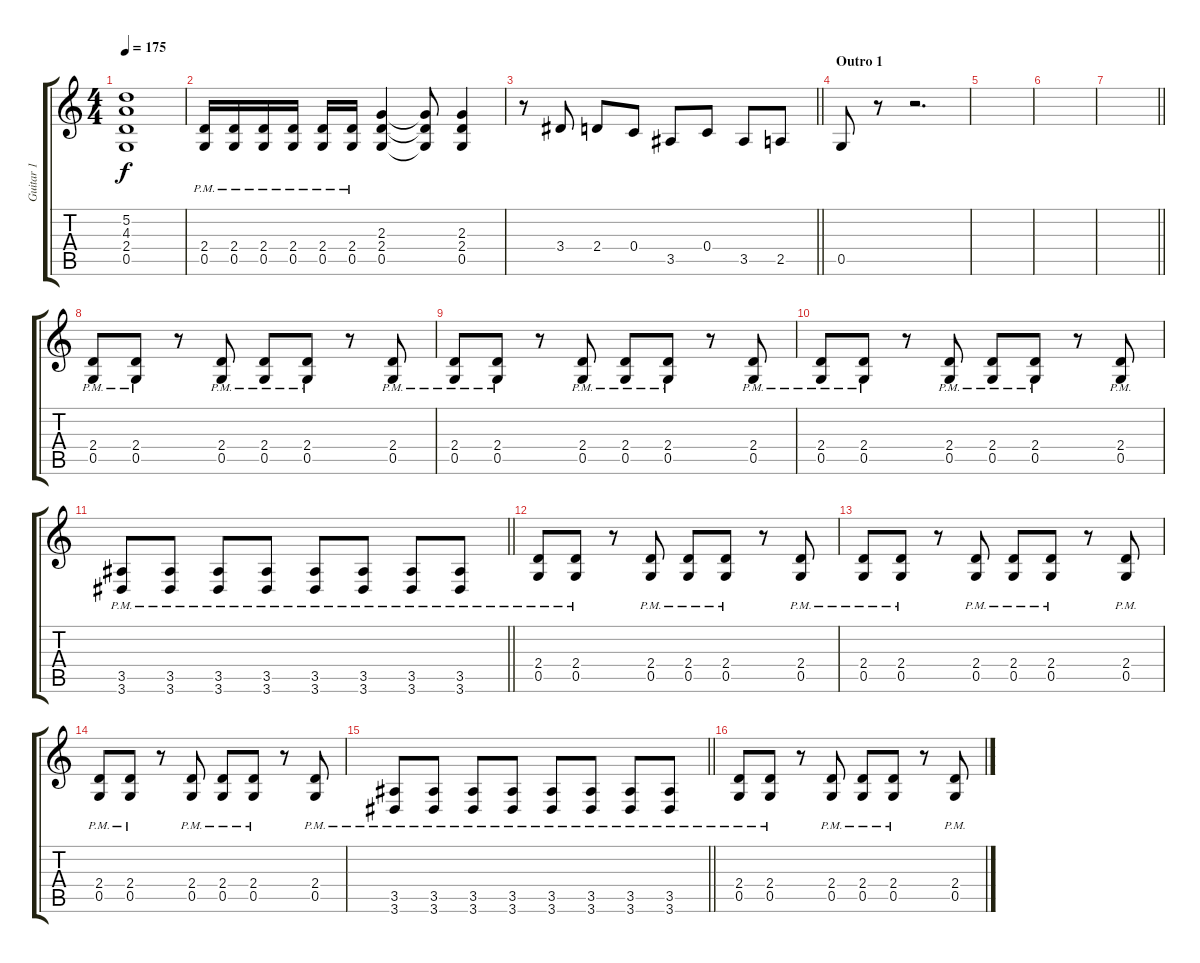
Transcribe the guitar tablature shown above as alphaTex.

\track ("Guitar 1" "Guitar 1") {instrument distortionguitar}
\staff {score tabs}
\tuning (D4 A3 F3 C3 G2 C2) {hide}
\ts (4 4)
\tempo 175
\clef g2
\ks c
(5.2{t} 4.3{t} 2.4{t} 0.5{t}).1{dy f} |
(2.4{pm} 0.5{pm}).16 (2.4{pm} 0.5{pm}).16 (2.4{pm} 0.5{pm}).16 (2.4{pm} 0.5{pm}).16 (2.4{pm} 0.5{pm}).16 (2.4{pm} 0.5{pm}).16 (2.3 2.4 0.5).4 (2.3{t} 2.4{t} 0.5{t}).8 (2.3 2.4 0.5).4 |
\barLineRight lightlight
r.8 3.4.8 2.4.8 0.4.8 3.5.8 0.4.8 3.5.8 2.5.8 |
\section ("" "Outro 1")
0.5.8 r.8 r.2{d} |
|
|
\barLineRight lightlight
|
\section ("" "")
(2.4{pm} 0.5{pm}).8 (2.4{pm} 0.5{pm}).8 r.8 (2.4{pm} 0.5{pm}).8 (2.4{pm} 0.5{pm}).8 (2.4{pm} 0.5{pm}).8 r.8 (2.4{pm} 0.5{pm}).8 |
(2.4{pm} 0.5{pm}).8 (2.4{pm} 0.5{pm}).8 r.8 (2.4{pm} 0.5{pm}).8 (2.4{pm} 0.5{pm}).8 (2.4{pm} 0.5{pm}).8 r.8 (2.4{pm} 0.5{pm}).8 |
(2.4{pm} 0.5{pm}).8 (2.4{pm} 0.5{pm}).8 r.8 (2.4{pm} 0.5{pm}).8 (2.4{pm} 0.5{pm}).8 (2.4{pm} 0.5{pm}).8 r.8 (2.4{pm} 0.5{pm}).8 |
\barLineRight lightlight
(3.5{pm} 3.6{pm}).8 (3.5{pm} 3.6{pm}).8 (3.5{pm} 3.6{pm}).8 (3.5{pm} 3.6{pm}).8 (3.5{pm} 3.6{pm}).8 (3.5{pm} 3.6{pm}).8 (3.5{pm} 3.6{pm}).8 (3.5{pm} 3.6{pm}).8 |
(2.4{pm} 0.5{pm}).8 (2.4{pm} 0.5{pm}).8 r.8 (2.4{pm} 0.5{pm}).8 (2.4{pm} 0.5{pm}).8 (2.4{pm} 0.5{pm}).8 r.8 (2.4{pm} 0.5{pm}).8 |
(2.4{pm} 0.5{pm}).8 (2.4{pm} 0.5{pm}).8 r.8 (2.4{pm} 0.5{pm}).8 (2.4{pm} 0.5{pm}).8 (2.4{pm} 0.5{pm}).8 r.8 (2.4{pm} 0.5{pm}).8 |
(2.4{pm} 0.5{pm}).8 (2.4{pm} 0.5{pm}).8 r.8 (2.4{pm} 0.5{pm}).8 (2.4{pm} 0.5{pm}).8 (2.4{pm} 0.5{pm}).8 r.8 (2.4{pm} 0.5{pm}).8 |
\barLineRight lightlight
(3.5{pm} 3.6{pm}).8 (3.5{pm} 3.6{pm}).8 (3.5{pm} 3.6{pm}).8 (3.5{pm} 3.6{pm}).8 (3.5{pm} 3.6{pm}).8 (3.5{pm} 3.6{pm}).8 (3.5{pm} 3.6{pm}).8 (3.5{pm} 3.6{pm}).8 |
\section ("" "")
(2.4{pm} 0.5{pm}).8 (2.4{pm} 0.5{pm}).8 r.8 (2.4{pm} 0.5{pm}).8 (2.4{pm} 0.5{pm}).8 (2.4{pm} 0.5{pm}).8 r.8 (2.4{pm} 0.5{pm}).8
